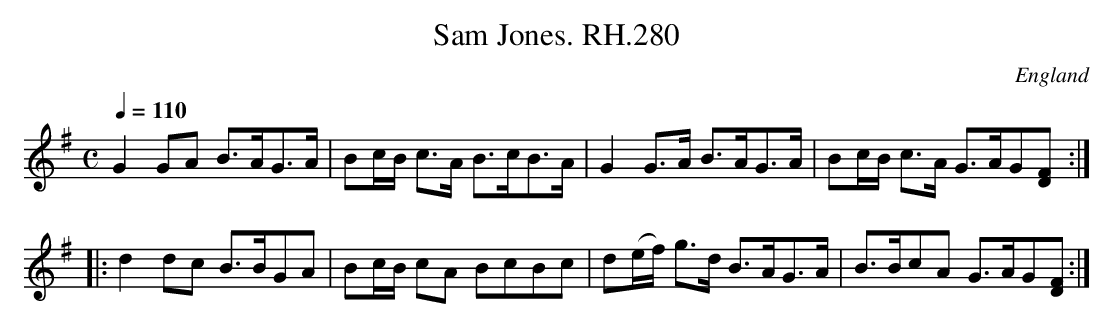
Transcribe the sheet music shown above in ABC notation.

X:1
T:Sam Jones. RH.280
O:England
M:C
L:1/8
Q:1/4=110
K:G
G2GA B>AG>A|Bc/B/ c>A B>cB>A|\
G2G>A B>AG>A|Bc/B/ c>A G>AG[DF]:|
|:d2dc B>BGA|Bc/B/ cA BcBc|\
d(e/f/) g>d B>AG>A|B>BcA G>AG[DF]:|
